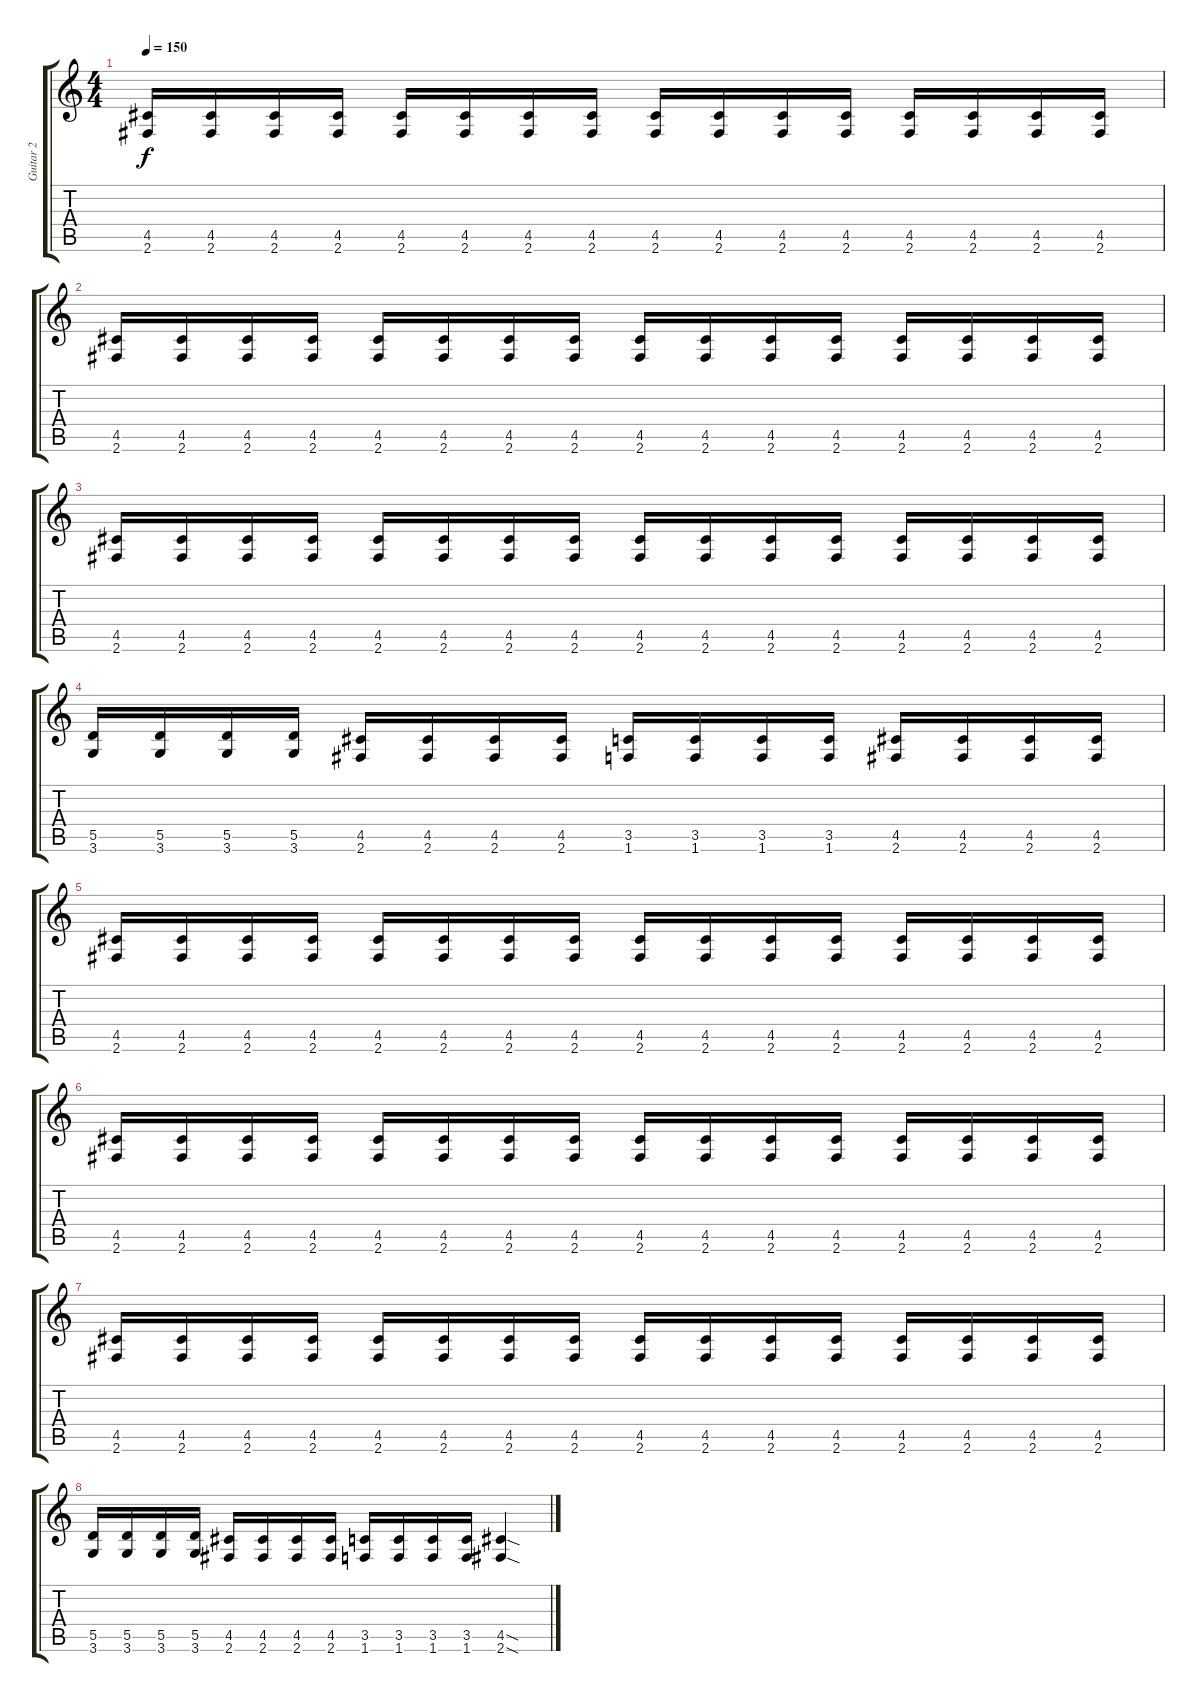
\track ("Guitar 2" "Guitar 2") {instrument distortionguitar}
\staff {score tabs}
\tuning (E4 B3 G3 D3 A2 E2) {hide}
\ts (4 4)
\tempo 150
\clef g2
\ks c
(4.5 2.6).16{dy f} (4.5 2.6).16 (4.5 2.6).16 (4.5 2.6).16 (4.5 2.6).16 (4.5 2.6).16 (4.5 2.6).16 (4.5 2.6).16 (4.5 2.6).16 (4.5 2.6).16 (4.5 2.6).16 (4.5 2.6).16 (4.5 2.6).16 (4.5 2.6).16 (4.5 2.6).16 (4.5 2.6).16 |
(4.5 2.6).16 (4.5 2.6).16 (4.5 2.6).16 (4.5 2.6).16 (4.5 2.6).16 (4.5 2.6).16 (4.5 2.6).16 (4.5 2.6).16 (4.5 2.6).16 (4.5 2.6).16 (4.5 2.6).16 (4.5 2.6).16 (4.5 2.6).16 (4.5 2.6).16 (4.5 2.6).16 (4.5 2.6).16 |
(4.5 2.6).16 (4.5 2.6).16 (4.5 2.6).16 (4.5 2.6).16 (4.5 2.6).16 (4.5 2.6).16 (4.5 2.6).16 (4.5 2.6).16 (4.5 2.6).16 (4.5 2.6).16 (4.5 2.6).16 (4.5 2.6).16 (4.5 2.6).16 (4.5 2.6).16 (4.5 2.6).16 (4.5 2.6).16 |
(5.5 3.6).16 (5.5 3.6).16 (5.5 3.6).16 (5.5 3.6).16 (4.5 2.6).16 (4.5 2.6).16 (4.5 2.6).16 (4.5 2.6).16 (3.5 1.6).16 (3.5 1.6).16 (3.5 1.6).16 (3.5 1.6).16 (4.5 2.6).16 (4.5 2.6).16 (4.5 2.6).16 (4.5 2.6).16 |
(4.5 2.6).16 (4.5 2.6).16 (4.5 2.6).16 (4.5 2.6).16 (4.5 2.6).16 (4.5 2.6).16 (4.5 2.6).16 (4.5 2.6).16 (4.5 2.6).16 (4.5 2.6).16 (4.5 2.6).16 (4.5 2.6).16 (4.5 2.6).16 (4.5 2.6).16 (4.5 2.6).16 (4.5 2.6).16 |
(4.5 2.6).16 (4.5 2.6).16 (4.5 2.6).16 (4.5 2.6).16 (4.5 2.6).16 (4.5 2.6).16 (4.5 2.6).16 (4.5 2.6).16 (4.5 2.6).16 (4.5 2.6).16 (4.5 2.6).16 (4.5 2.6).16 (4.5 2.6).16 (4.5 2.6).16 (4.5 2.6).16 (4.5 2.6).16 |
(4.5 2.6).16 (4.5 2.6).16 (4.5 2.6).16 (4.5 2.6).16 (4.5 2.6).16 (4.5 2.6).16 (4.5 2.6).16 (4.5 2.6).16 (4.5 2.6).16 (4.5 2.6).16 (4.5 2.6).16 (4.5 2.6).16 (4.5 2.6).16 (4.5 2.6).16 (4.5 2.6).16 (4.5 2.6).16 |
(5.5 3.6).16 (5.5 3.6).16 (5.5 3.6).16 (5.5 3.6).16 (4.5 2.6).16 (4.5 2.6).16 (4.5 2.6).16 (4.5 2.6).16 (3.5 1.6).16 (3.5 1.6).16 (3.5 1.6).16 (3.5 1.6).16 (4.5{sod} 2.6{sod}).4
